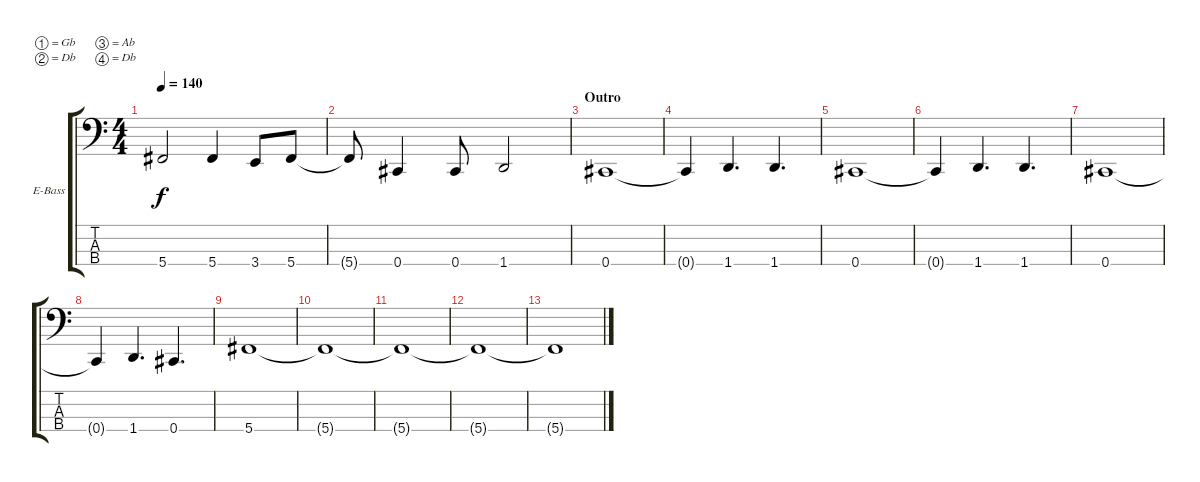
\bracketExtendMode groupsimilarinstruments
\firstSystemTrackNameOrientation horizontal
\otherSystemsTrackNameOrientation horizontal
\track ("Bas" "E-Bass") {instrument electricbassfinger}
\staff {score tabs}
\tuning (Gb2 Db2 Ab1 Db1)
\ts (4 4)
\tempo 140
\clef f4
\ks c
5.4.2{dy f} 5.4.4 3.4.8 5.4.8 |
5.4{t}.8 0.4.4 0.4.8 1.4.2 |
\section ("" "Outro")
0.4.1 |
0.4{t}.4 1.4.4{d} 1.4.4{d} |
0.4.1 |
0.4{t}.4 1.4.4{d} 1.4.4{d} |
0.4.1 |
0.4{t}.4 1.4.4{d} 0.4.4{d} |
5.4.1 |
5.4{t}.1 |
5.4{t}.1 |
5.4{t}.1 |
5.4{t}.1
